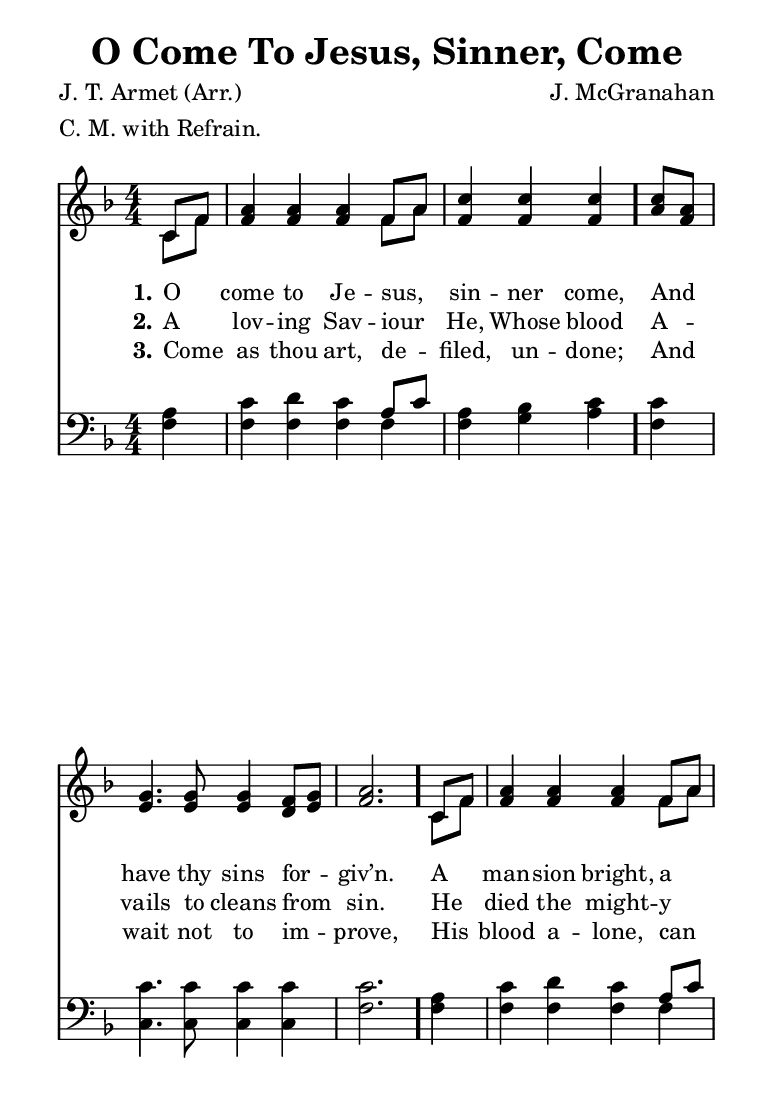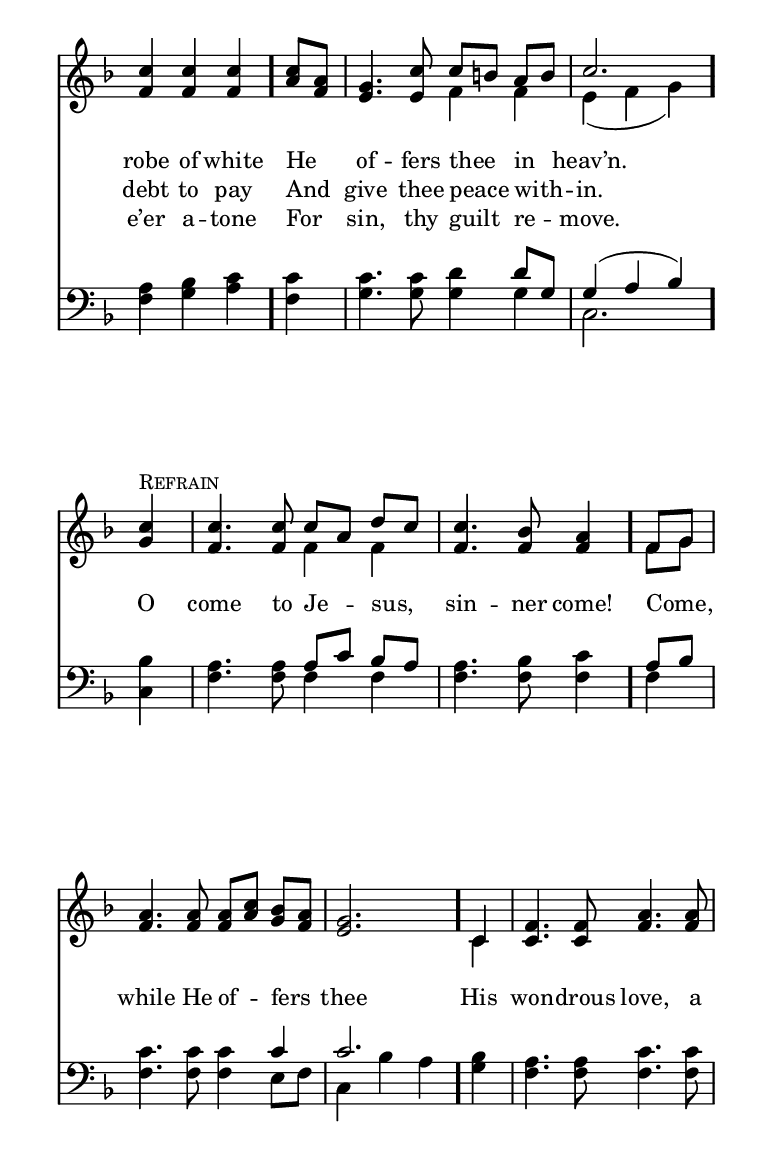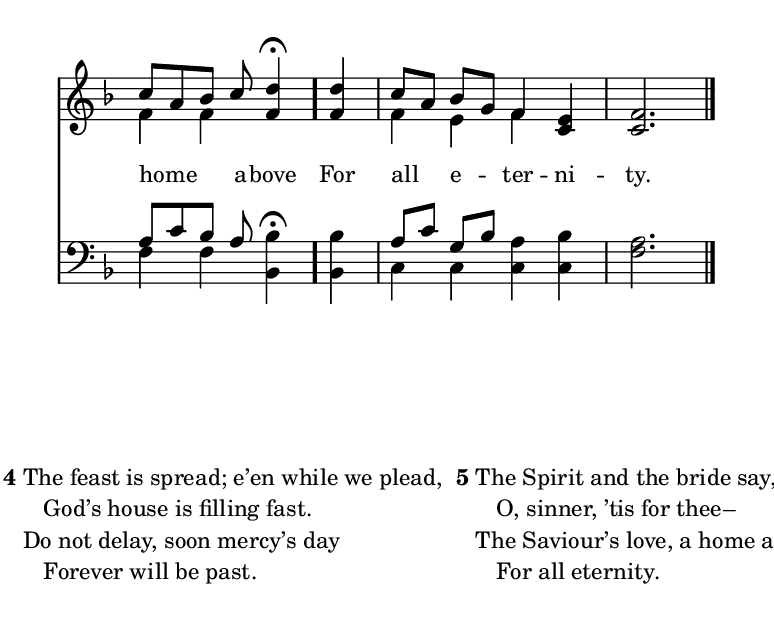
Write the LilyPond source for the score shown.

\include "common/global.ily"
\paper {
  \include "common/paper.ily"
  systems-per-page = ##f
}

\header{
  hymnnumber = "374"
  title = "O Come To Jesus, Sinner, Come"
  tunename = "None But Christ Can Satisfy"
  meter = "C. M. with Refrain."
  poet = "J. T. Armet (Arr.)"
  composer = "J. McGranahan"
  %copyright = ""
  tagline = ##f
}

% for fermata in MIDI
ta = { \tempo 4=80 }
tb = { \tempo 4=32 }

patternAA = { }

global = {
  \include "common/overrides.ily"
  \override Staff.TimeSignature.style = #'numbered
  \time 4/4
  \override Score.MetronomeMark.transparent = ##t % hide all fermata changes too
  \ta
  \key f \major
  \partial 4
  \autoBeamOff
}

notesSoprano = {
\global
\relative c' {

  c8[ f8] | a4 a4 a4 f8[ a8] | c4 c4 c4
  c8[ a8] | g4. g8 g4 f8[ g8] | a2.
  c,8[ f8] | a4 a4 a4 f8[ a8] | c4 c4 c4
  c8[ a8] | g4. c8 c8[ b!8] a8[ b8] | c2.

  << s^\markup { \small \caps "Refrain" }
  { c4 | c4. c8 c8[ a8] d8[ c8] | c4. bes8 a4 } >>
  f8[ g8] | a4. a8 a8[ c8] bes8[ a8] | g2.
  c,4 | f4. f8 a4. a8 | c8[ a8 bes8] c8 \tb d4 \fermata \ta
  d4 | c8[ a8] bes8[ g8] f4 e4 | f2.

  \bar "|."

}
}

notesAlto = {
\global
\relative e' {

  c8[ f8] | f4 f4 f4 f8[ a8] | f4 f4 f4
  a8[ f8] | e4. e8 e4 d8[ e8] | f2.
  c8[ f8] | f4 f4 f4 f8[ a8] | f4 f4 f4
  a8[ f8] | e4. e8 f4 f4 | e4( f4 g4)

  g4 | f4. f8 f4 f4 | f4. f8 f4
  f8[ g8] | f4. f8 f8[ a8] g8[ f8] | e2.
  c4 | c4. c8 f4. f8 | f4 f4 f4
  f4 | f4 e4 f4 c4 | c2.

}
}

notesTenor = {
\global
\relative a {

  a4 | c4 d4 c4 a8[ c8] | a4 bes4 c4
  c4 | c4. c8 c4 c4 | c2.
  a4 | c4 d4 c4 a8[ c8] | a4 bes4 c4
  c4 | c4. c8 d4 d8[ g,8] | g4( a4 bes4)

  bes4 | a4. a8 a8[ c8] bes8[ a8] | a4. bes8 c4 
  a8[ bes8] | c4. c8 c4 c4 | c2.
  bes4 | a4. a8 c4. c8 | a8[ c8 bes8] a8 bes4
  bes4 | a8[ c8] g8[ bes8] a4 bes4 | a2.

}
}

notesBass = {
\global
\relative f {

  f4 | f4 f4 f4 f4 | f4 g4 a4
  f4 | c4. c8 c4 c4 | f2.
  f4 | f4 f4 f4 f4 | f4 g4 a4
  f4 | g4. g8 g4 g4 | c,2.

  c4 | f4. f8 f4 f4 | f4. f8 f4
  f4 | f4. f8 f4 e8[ f8] | c4 bes'4 a4
  g4 | f4. f8 f4. f8 | f4 f4 bes,4 \fermata
  bes4 | c4 c4 c4 c4 | f2.

}
}

Refrain = \lyricmode {

O come to Je -- sus, sin -- ner come! \bar "."
Come, while He of -- fers thee \bar "."
His won -- drous love, a home a -- bove \bar "."
For all e -- ter -- ni -- ty. \bar "."

}

wordsA = \lyricmode {
\set stanza = "1."

O come to Je -- sus, sin -- ner come, \bar "."
And have thy sins for -- giv’n. \bar "."
A man -- sion bright, a robe of white \bar "."
He of -- fers thee in heav’n. \bar "."

}

wordsB = \lyricmode {
\set stanza = "2."

A lov -- ing Sav -- iour He, Whose blood
A -- vails to cleans from sin.
He died the might -- y debt to pay
And give thee peace with -- in.

\Refrain

}

wordsC = \lyricmode {
\set stanza = "3."

Come as thou art, de -- filed, un -- done;
And wait not to im -- prove,
His blood a -- lone, can e’er a -- tone
For sin, thy guilt re -- move.

}

wordsD = \markuplist {

\line { The feast is spread; e’en while we plead, }
\line { { \hspace #2 } God’s house is filling fast. }
\line { Do not delay, soon mercy’s day }
\line { { \hspace #2 } Forever will be past. }

}

wordsE = \markuplist {

\line { The Spirit and the bride say, “Come”; }
\line { { \hspace #2 } O, sinner, ’tis for thee– }
\line { The Saviour’s love, a home above }
\line { { \hspace #2 } For all eternity. }

}

\score {
  \context ChoirStaff <<
    \context Staff = upper <<
      \set Staff.autoBeaming = ##f
      \set ChoirStaff.systemStartDelimiter = #'SystemStartBar
      \set ChoirStaff.printPartCombineTexts = ##f
      \partcombine #'(2 . 9) \notesSoprano \notesAlto
      \context NullVoice = sopranos { \voiceOne << \notesSoprano >> }
      \context NullVoice = altos { \voiceTwo << \notesAlto >> }
      \context Lyrics = one   \lyricsto sopranos \wordsA
      \context Lyrics = two   \lyricsto sopranos \wordsB
      \context Lyrics = three \lyricsto sopranos \wordsC
    >>
    \context Staff = men <<
      \clef bass
      \set ChoirStaff.printPartCombineTexts = ##f
      \partcombine #'(2 . 9) \notesTenor \notesBass
      \context NullVoice = tenors { \voiceOne << \notesTenor >> }
      \context NullVoice = basses { \voiceTwo << \notesBass >> }
    >>
  >>
  \layout {
    \include "common/layout.ily"
  }
  \midi{
    \include "common/midi.ily"
  }
}

\noPageBreak

\markup { \fill-line {
  \hspace #0.1
  \line{ \bold 4 \column { \wordsD } }
  \hspace #0.1
  \line{ \bold 5 \column { \wordsE } }
  \hspace #0.1
} }

\version "2.19.49"  % necessary for upgrading to future LilyPond versions.

% vi:set et ts=2 sw=2 ai nocindent syntax=lilypond:
